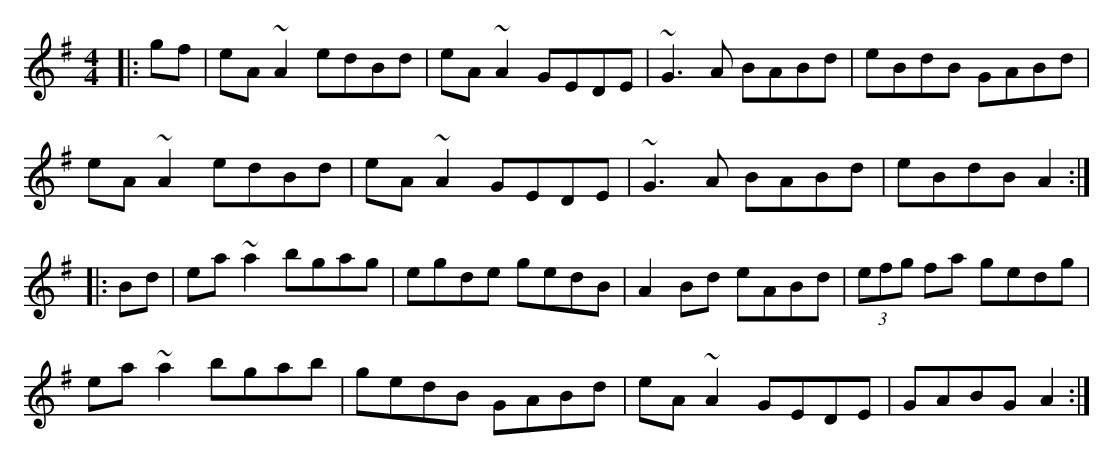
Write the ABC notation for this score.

X:1
M:4/4
K:Ador
|:gf|eA~A2 edBd|eA~A2 GEDE|~G3A BABd|eBdB GABd|
eA~A2 edBd|eA~A2 GEDE|~G3A BABd|eBdB A2:|
|:Bd|ea~a2 bgag|egde gedB|A2Bd eABd|(3efg fa gedg|
ea~a2 bgab|gedB GABd|eA~A2 GEDE|GABG A2:|
